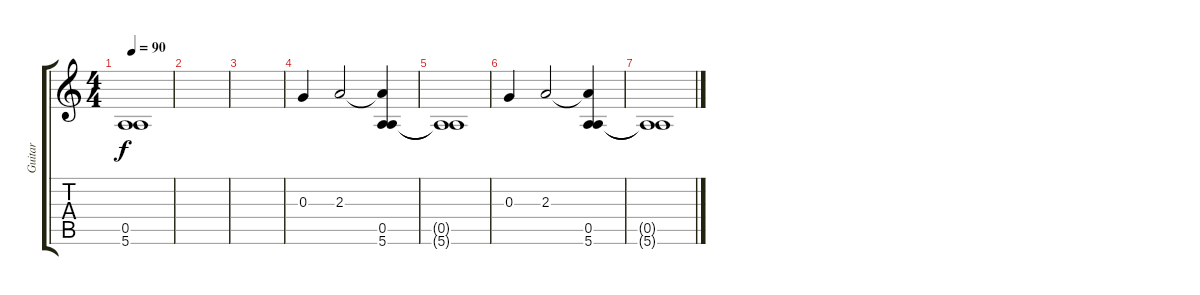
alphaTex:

\track ("Guitar" "Guitar") {instrument electricguitarjazz}
\staff {score tabs}
\tuning (E4 B3 G3 D3 A2 E2) {hide}
\ts (4 4)
\tempo 90
\clef g2
\ks c
(0.5{t} 5.6{t}).1{dy f} |
|
|
0.3.4 2.3.2 (2.3{t} 0.5 5.6).4 |
(0.5{t} 5.6{t}).1 |
0.3.4 2.3.2 (2.3{t} 0.5 5.6).4 |
(0.5{t} 5.6{t}).1
